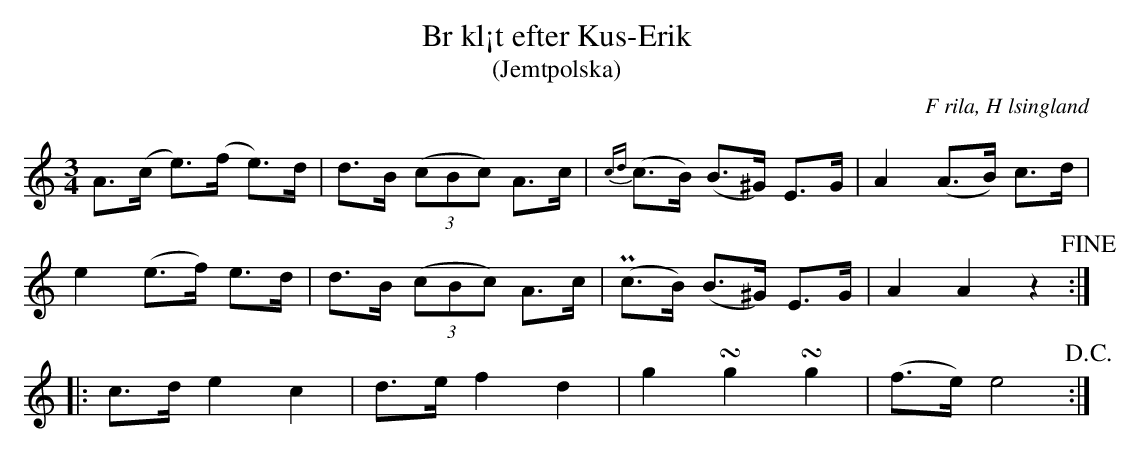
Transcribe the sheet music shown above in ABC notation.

X:1
T: Br kl¡t efter Kus-Erik
T: (Jemtpolska)
O: F rila, H lsingland
M: 3/4
L: 1/8
K: Am
A>(c e>)(f e)>d | d>B ((3cBc) A>c | {cd}(c>B) (B>^G)   E>G      | A2    (A>B) c>d  |
e2   (e>f) e>d  | d>B ((3cBc) A>c | (Pc>B)    (B>^G)   E>G      | A2    A2    z2  !fine! ::
K: C
c>d  e2    c2   | d>e f2      d2  | g2        !turn!g2 !turn!g2 | (f>e) e4 !D.C.!       :|
